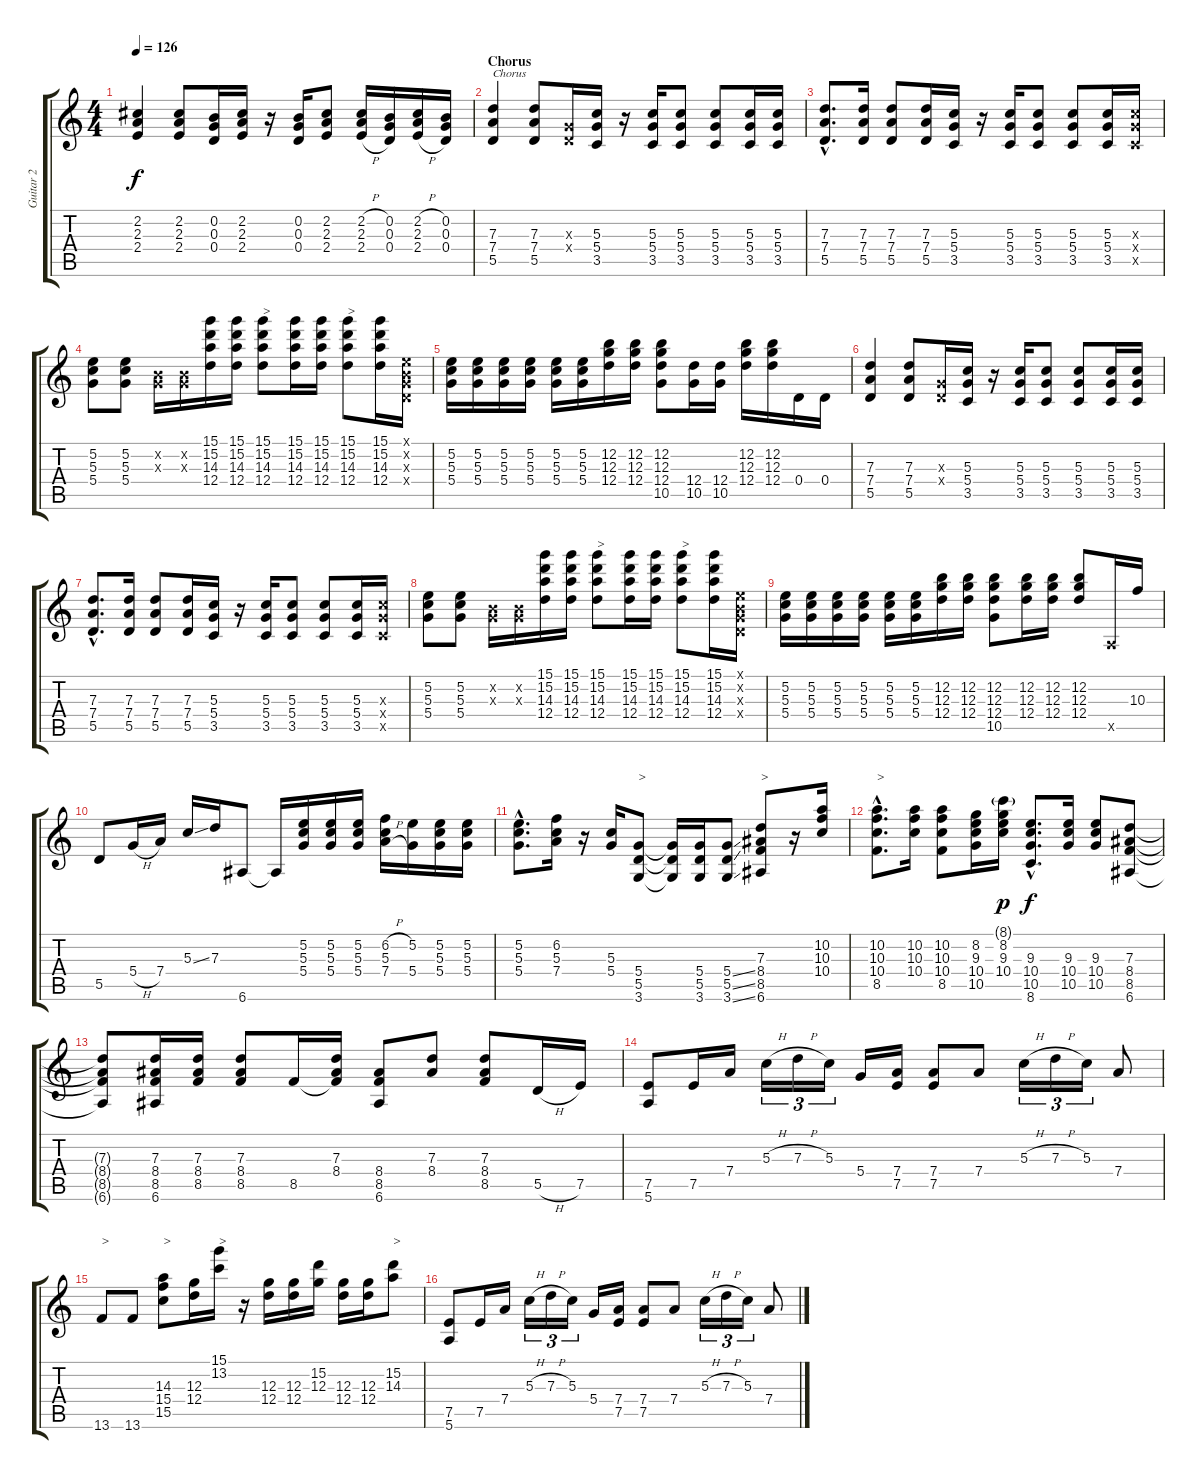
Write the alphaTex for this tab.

\track ("Guitar 2" "Guitar 2") {instrument distortionguitar}
\staff {score tabs}
\tuning (E4 B3 G3 D3 A2 E2) {hide}
\ts (4 4)
\tempo 126
\clef g2
\ks c
(2.2{t} 2.3{t} 2.4{t}).4{dy f} (2.2 2.3 2.4).8 (0.2 0.3 0.4).16 (2.2 2.3 2.4).16 r.16 (0.2 0.3 0.4).16 (2.2 2.3 2.4).8 (2.2{h} 2.3{h} 2.4{h}).16 (0.2 0.3 0.4).16 (2.2{h} 2.3{h} 2.4{h}).16 (0.2 0.3 0.4).16 |
\section ("" "Chorus ")
(7.3 7.4 5.5).4{txt "Chorus"} (7.3 7.4 5.5).8 (0.3{x} 0.4{x}).16 (5.3 5.4 3.5).16 r.16 (5.3 5.4 3.5).16 (5.3 5.4 3.5).8 (5.3 5.4 3.5).8 (5.3 5.4 3.5).16 (5.3 5.4 3.5).16 |
(7.3{hac} 7.4{hac} 5.5{hac}).8{d} (7.3 7.4 5.5).16 (7.3 7.4 5.5).8 (7.3 7.4 5.5).16 (5.3 5.4 3.5).16 r.16 (5.3 5.4 3.5).16 (5.3 5.4 3.5).8 (5.3 5.4 3.5).8 (5.3 5.4 3.5).16 (5.3{x} 5.4{x} 3.5{x}).16 |
(5.2 5.3 5.4).8 (5.2 5.3 5.4).8 (0.2{x} 0.3{x}).16 (0.2{x} 0.3{x}).16 (15.1 15.2 14.3 12.4).16 (15.1 15.2 14.3 12.4).16 (15.1 15.2 14.3 12.4).8{txt ">"} (15.1 15.2 14.3 12.4).16 (15.1 15.2 14.3 12.4).16 (15.1 15.2 14.3 12.4).8{txt ">"} (15.1 15.2 14.3 12.4).16 (0.1{x} 0.2{x} 0.3{x} 0.4{x}).16 |
(5.2 5.3 5.4).16 (5.2 5.3 5.4).16 (5.2 5.3 5.4).16 (5.2 5.3 5.4).16 (5.2 5.3 5.4).16 (5.2 5.3 5.4).16 (12.2 12.3 12.4).16 (12.2 12.3 12.4).16 (12.2 12.3 12.4 10.5).8 (12.4 10.5).16 (12.4 10.5).16 (12.2 12.3 12.4).16 (12.2 12.3 12.4).16 0.4.16 0.4.16 |
(7.3 7.4 5.5).4 (7.3 7.4 5.5).8 (0.3{x} 0.4{x}).16 (5.3 5.4 3.5).16 r.16 (5.3 5.4 3.5).16 (5.3 5.4 3.5).8 (5.3 5.4 3.5).8 (5.3 5.4 3.5).16 (5.3 5.4 3.5).16 |
(7.3{hac} 7.4{hac} 5.5{hac}).8{d} (7.3 7.4 5.5).16 (7.3 7.4 5.5).8 (7.3 7.4 5.5).16 (5.3 5.4 3.5).16 r.16 (5.3 5.4 3.5).16 (5.3 5.4 3.5).8 (5.3 5.4 3.5).8 (5.3 5.4 3.5).16 (5.3{x} 5.4{x} 3.5{x}).16 |
(5.2 5.3 5.4).8 (5.2 5.3 5.4).8 (0.2{x} 0.3{x}).16 (0.2{x} 0.3{x}).16 (15.1 15.2 14.3 12.4).16 (15.1 15.2 14.3 12.4).16 (15.1 15.2 14.3 12.4).8{txt ">"} (15.1 15.2 14.3 12.4).16 (15.1 15.2 14.3 12.4).16 (15.1 15.2 14.3 12.4).8{txt ">"} (15.1 15.2 14.3 12.4).16 (0.1{x} 0.2{x} 0.3{x} 0.4{x}).16 |
(5.2 5.3 5.4).16 (5.2 5.3 5.4).16 (5.2 5.3 5.4).16 (5.2 5.3 5.4).16 (5.2 5.3 5.4).16 (5.2 5.3 5.4).16 (12.2 12.3 12.4).16 (12.2 12.3 12.4).16 (12.2 12.3 12.4 10.5).8 (12.2 12.3 12.4).16 (12.2 12.3 12.4).16 (12.2 12.3 12.4).8 0.5{x}.16 10.3.16 |
5.5.8 5.4{h}.16 7.4.16 5.3{ss}.16 7.3.16 6.6.8 6.6{t}.16 (5.2 5.3 5.4).16 (5.2 5.3 5.4).16 (5.2 5.3 5.4).16 (6.2{h} 5.3 7.4{h}).16 (5.2 5.4).16 (5.2 5.3 5.4).16 (5.2 5.3 5.4).16 |
(5.2{hac} 5.3{hac} 5.4{hac}).8{d} (6.2 5.3 7.4).16 r.16 (5.3 5.4).16 (5.4 5.5 3.6).8{txt ">"} (5.4{t} 5.5{t} 3.6{t}).16 (5.4 5.5 3.6).16 (5.4{ss} 5.5{ss} 3.6{ss}).8 (7.3 8.4 8.5 6.6).8{txt ">"} r.16 (10.2 10.3 10.4).16 |
(10.2{hac} 10.3{hac} 10.4{hac} 8.5{hac}).8{d txt ">"} (10.2 10.3 10.4).16 (10.2 10.3 10.4 8.5).8 (8.2 9.3 10.4 10.5).16 (8.1{g} 8.2 9.3 10.4).16{dy p} (9.3{hac} 10.4{hac} 10.5{hac} 8.6{hac}).8{d dy f} (9.3 10.4 10.5).16 (9.3 10.4 10.5).8 (7.3 8.4 8.5 6.6).8 |
(7.3{t} 8.4{t} 8.5{t} 6.6{t}).8 (7.3 8.4 8.5 6.6).16 (7.3 8.4 8.5).16 (7.3 8.4 8.5).8 8.5.16 (7.3 8.4 8.5{t}).16 (8.4 8.5 6.6).8 (7.3 8.4).8 (7.3 8.4 8.5).8 5.5{h}.16 7.5.16 |
(7.5 5.6).8 7.5.16 7.4.16 5.3{h}.16{tu (3 2)} 7.3{h}.16{tu (3 2)} 5.3.16{tu (3 2)} 5.4.16 (7.4 7.5).16 (7.4 7.5).8 7.4.8 5.3{h}.16{tu (3 2)} 7.3{h}.16{tu (3 2)} 5.3.16{tu (3 2)} 7.4.8 |
13.6.8{txt ">"} 13.6.8 (14.3 15.4 15.5).8{txt ">"} (12.3 12.4).16 (15.1 13.2).16{txt ">"} r.16 (12.3 12.4).16 (12.3 12.4).16 (15.2 12.3).16 (12.3 12.4).16 (12.3 12.4).16 (15.2 14.3).8{txt ">"} |
(7.5 5.6).8 7.5.16 7.4.16 5.3{h}.16{tu (3 2)} 7.3{h}.16{tu (3 2)} 5.3.16{tu (3 2)} 5.4.16 (7.4 7.5).16 (7.4 7.5).8 7.4.8 5.3{h}.16{tu (3 2)} 7.3{h}.16{tu (3 2)} 5.3.16{tu (3 2)} 7.4.8
